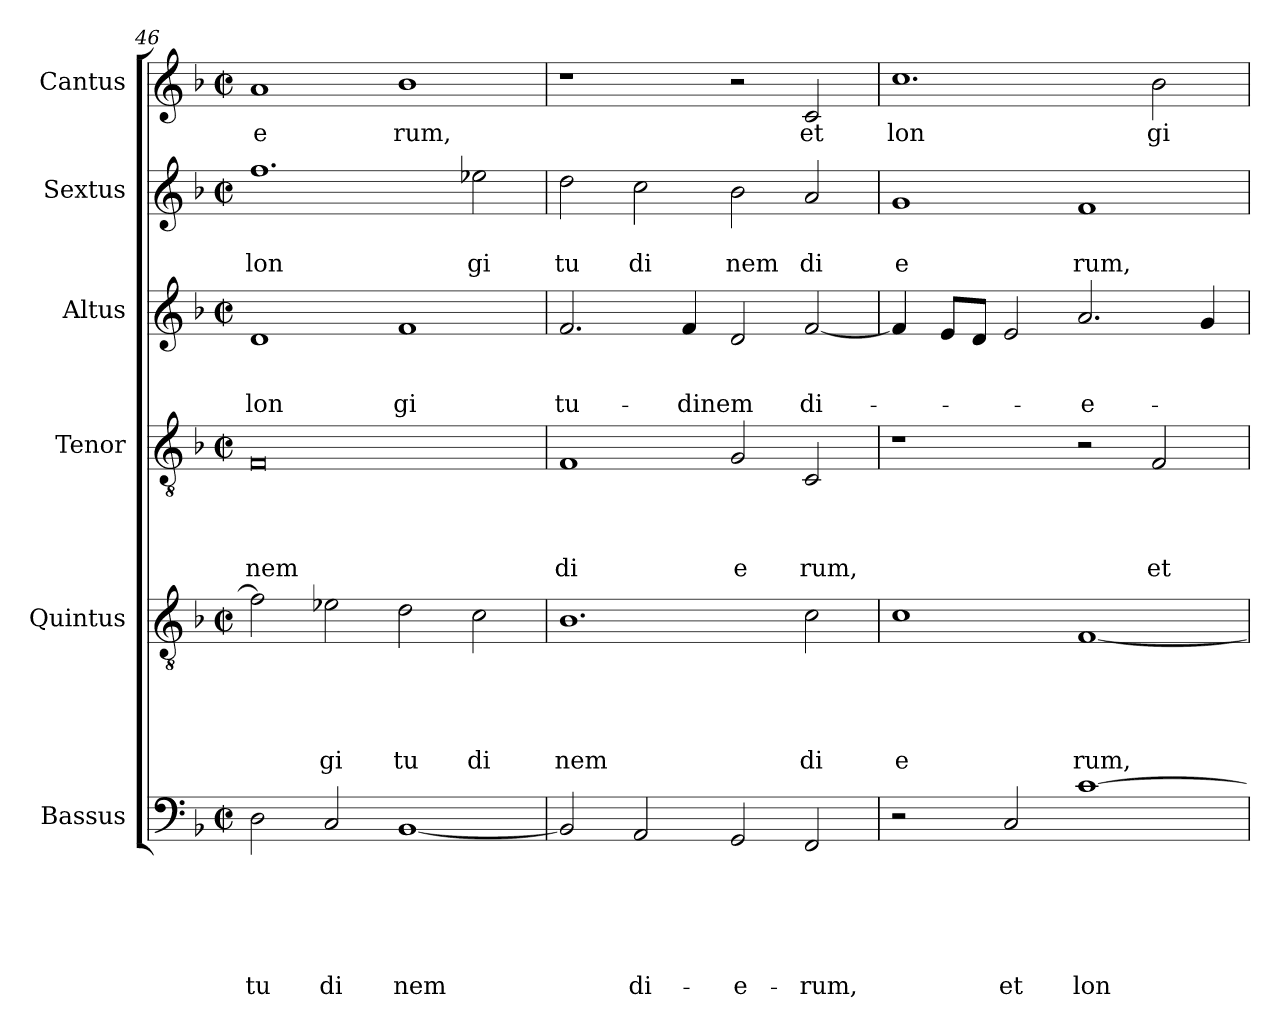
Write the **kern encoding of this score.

**kern	**text	**text	**text	**text	**text	**text	**kern	**text	**text	**text	**text	**text	**kern	**text	**text	**text	**text	**kern	**text	**text	**text	**kern	**text	**text	**kern	**text
*part6	*part6	*part6	*part6	*part6	*part6	*part6	*part5	*part5	*part5	*part5	*part5	*part5	*part4	*part4	*part4	*part4	*part4	*part3	*part3	*part3	*part3	*part2	*part2	*part2	*part1	*part1
*staff6	*staff6	*staff6	*staff6	*staff6	*staff6	*staff6	*staff5	*staff5	*staff5	*staff5	*staff5	*staff5	*staff4	*staff4	*staff4	*staff4	*staff4	*staff3	*staff3	*staff3	*staff3	*staff2	*staff2	*staff2	*staff1	*staff1
*I"Bassus	*	*	*	*	*	*	*I"Quintus	*	*	*	*	*	*I"Tenor	*	*	*	*	*I"Altus	*	*	*	*I"Sextus	*	*	*I"Cantus	*
*clefF4	*	*	*	*	*	*	*clefGv2	*	*	*	*	*	*clefGv2	*	*	*	*	*clefG2	*	*	*	*clefG2	*	*	*clefG2	*
*k[b-]	*	*	*	*	*	*	*k[b-]	*	*	*	*	*	*k[b-]	*	*	*	*	*k[b-]	*	*	*	*k[b-]	*	*	*k[b-]	*
*F:	*	*	*	*	*	*	*F:	*	*	*	*	*	*F:	*	*	*	*	*F:	*	*	*	*F:	*	*	*F:	*
*M2/2	*	*	*	*	*	*	*M2/2	*	*	*	*	*	*M2/2	*	*	*	*	*M2/2	*	*	*	*M2/2	*	*	*M2/2	*
*met(c|)	*	*	*	*	*	*	*met(c|)	*	*	*	*	*	*met(c|)	*	*	*	*	*met(c|)	*	*	*	*met(c|)	*	*	*met(c|)	*
=46	=46	=46	=46	=46	=46	=46	=46	=46	=46	=46	=46	=46	=46	=46	=46	=46	=46	=46	=46	=46	=46	=46	=46	=46	=46	=46
!	!	!	!	!	!	!LO:LY:b	!	!	!	!	!	!	!	!	!	!	!LO:LY:b	!	!	!	!LO:LY:b	!	!	!LO:LY:b	!	!LO:LY:b
2D\	.	.	.	.	.	tu	2f\]	.	.	.	.	.	0F	.	.	.	nem	1d	.	.	lon	1.ff	.	lon	1a	e
!	!	!	!	!	!	!LO:LY:b	!	!	!	!	!	!LO:LY:b	!	!	!	!	!	!	!	!	!	!	!	!	!	!
2C/	.	.	.	.	.	di	2e-X\	.	.	.	.	gi	.	.	.	.	.	.	.	.	.	.	.	.	.	.
!	!	!	!	!	!	!LO:LY:b	!	!	!	!	!	!LO:LY:b	!	!	!	!	!	!	!	!	!LO:LY:b	!	!	!	!	!LO:LY:b
[<1BB-	.	.	.	.	.	nem	2d\	.	.	.	.	tu	.	.	.	.	.	1f	.	.	gi	.	.	.	1b-	rum,
!	!	!	!	!	!	!	!	!	!	!	!	!LO:LY:b	!	!	!	!	!	!	!	!	!	!	!	!LO:LY:b	!	!
.	.	.	.	.	.	.	2c\	.	.	.	.	di	.	.	.	.	.	.	.	.	.	2ee-X\	.	gi	.	.
!!LO:PB:g=z
=47	=47	=47	=47	=47	=47	=47	=47	=47	=47	=47	=47	=47	=47	=47	=47	=47	=47	=47	=47	=47	=47	=47	=47	=47	=47	=47
!	!	!	!	!	!	!	!	!	!	!	!	!LO:LY:b	!	!	!	!	!LO:LY:b	!	!	!	!LO:LY:b	!	!	!LO:LY:b	!	!
2BB-/]	.	.	.	.	.	.	1.B-	.	.	.	.	nem	1F	.	.	.	di	2.f/	.	.	tu-	2dd\	.	tu	1r	.
!	!	!	!	!	!	!LO:LY:b	!	!	!	!	!	!	!	!	!	!	!	!	!	!	!	!	!	!LO:LY:b	!	!
2AA/	.	.	.	.	.	di-	.	.	.	.	.	.	.	.	.	.	.	.	.	.	.	2cc\	.	di	.	.
!	!	!	!	!	!	!	!	!	!	!	!	!	!	!	!	!	!	!	!	!	!LO:LY:b	!	!	!	!	!
.	.	.	.	.	.	.	.	.	.	.	.	.	.	.	.	.	.	4f/	.	.	-dinem	.	.	.	.	.
!	!	!	!	!	!	!LO:LY:b	!	!	!	!	!	!	!	!	!	!	!LO:LY:b	!	!	!	!	!	!	!LO:LY:b	!	!
2GG/	.	.	.	.	.	-e-	.	.	.	.	.	.	2G/	.	.	.	e	2d/	.	.	.	2b-\	.	nem	2r	.
!	!	!	!	!	!	!LO:LY:b	!	!	!	!	!	!LO:LY:b	!	!	!	!	!LO:LY:b	!	!	!	!LO:LY:b	!	!	!LO:LY:b	!	!LO:LY:b
2FF/	.	.	.	.	.	-rum,	2c\	.	.	.	.	di	2C/	.	.	.	rum,	[<2f/	.	.	di-	2a/	.	di	2c/	et
=48	=48	=48	=48	=48	=48	=48	=48	=48	=48	=48	=48	=48	=48	=48	=48	=48	=48	=48	=48	=48	=48	=48	=48	=48	=48	=48
!	!	!	!	!	!	!	!	!	!	!	!	!LO:LY:b	!	!	!	!	!	!	!	!	!	!	!	!LO:LY:b	!	!LO:LY:b
2r	.	.	.	.	.	.	1c	.	.	.	.	e	1r	.	.	.	.	4f/]	.	.	.	1g	.	e	1.cc	lon
.	.	.	.	.	.	.	.	.	.	.	.	.	.	.	.	.	.	8e/L	.	.	.	.	.	.	.	.
.	.	.	.	.	.	.	.	.	.	.	.	.	.	.	.	.	.	8d/J	.	.	.	.	.	.	.	.
!	!	!	!	!	!	!LO:LY:b	!	!	!	!	!	!	!	!	!	!	!	!	!	!	!	!	!	!	!	!
2C/	.	.	.	.	.	et	.	.	.	.	.	.	.	.	.	.	.	2e/	.	.	.	.	.	.	.	.
!	!	!	!	!	!	!LO:LY:b	!	!	!	!	!	!LO:LY:b	!	!	!	!	!	!	!	!	!LO:LY:b	!	!	!LO:LY:b	!	!
[>1c	.	.	.	.	.	lon-	[<1F	.	.	.	.	rum,	2r	.	.	.	.	2.a/	.	.	-e-	1f	.	rum,	.	.
!	!	!	!	!	!	!	!	!	!	!	!	!	!	!	!	!	!LO:LY:b	!	!	!	!	!	!	!	!	!LO:LY:b
.	.	.	.	.	.	.	.	.	.	.	.	.	2F/	.	.	.	et	.	.	.	.	.	.	.	2b-\	gi
.	.	.	.	.	.	.	.	.	.	.	.	.	.	.	.	.	.	4g/	.	.	.	.	.	.	.	.
=	=	=	=	=	=	=	=	=	=	=	=	=	=	=	=	=	=	=	=	=	=	=	=	=	=	=
*-	*-	*-	*-	*-	*-	*-	*-	*-	*-	*-	*-	*-	*-	*-	*-	*-	*-	*-	*-	*-	*-	*-	*-	*-	*-	*-
